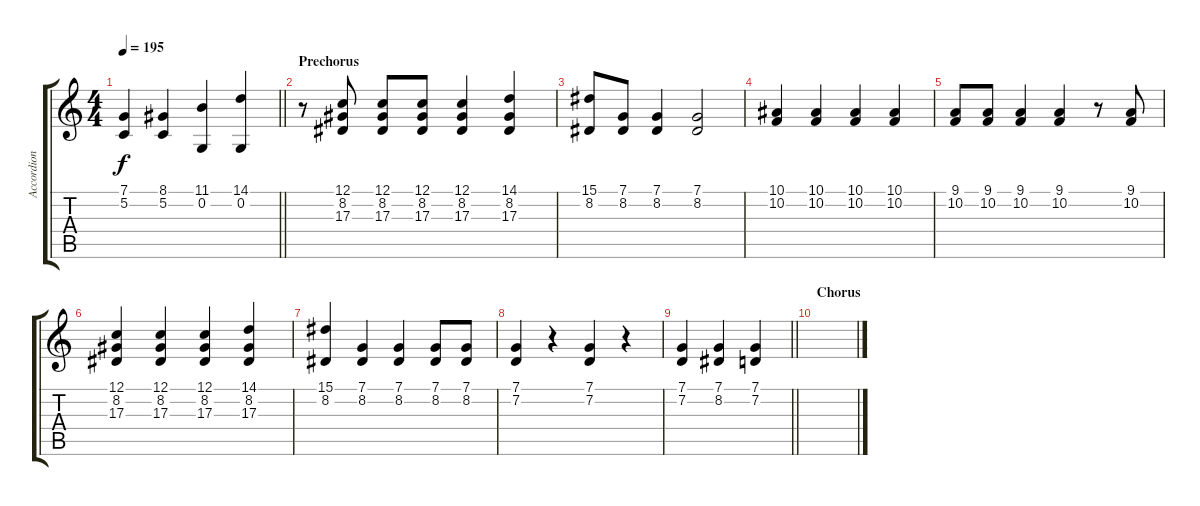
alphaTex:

\track ("Accordion" "Accordion") {instrument accordion}
\staff {score tabs}
\tuning (C4 G3 Eb3 Bb2 F2 C2) {hide}
\ts (4 4)
\tempo 195
\clef g2
\barLineRight lightlight
\ks c
(7.1 5.2).4{dy f} (8.1 5.2).4 (11.1 0.2).4 (14.1 0.2).4 |
\section ("" "Prechorus")
r.8 (12.1 8.2 17.3).8 (12.1 8.2 17.3).8 (12.1 8.2 17.3).8 (12.1 8.2 17.3).4 (14.1 8.2 17.3).4 |
(15.1 8.2).8 (7.1 8.2).8 (7.1 8.2).4 (7.1 8.2).2 |
(10.1 10.2).4 (10.1 10.2).4 (10.1 10.2).4 (10.1 10.2).4 |
(9.1 10.2).8 (9.1 10.2).8 (9.1 10.2).4 (9.1 10.2).4 r.8 (9.1 10.2).8 |
(12.1 8.2 17.3).4 (12.1 8.2 17.3).4 (12.1 8.2 17.3).4 (14.1 8.2 17.3).4 |
(15.1 8.2).4 (7.1 8.2).4 (7.1 8.2).4 (7.1 8.2).8 (7.1 8.2).8 |
(7.1 7.2).4 r.4 (7.1 7.2).4 r.4 |
\barLineRight lightlight
(7.1 7.2).4 (7.1 8.2).4 (7.1 7.2).4 |
\section ("" "Chorus")
